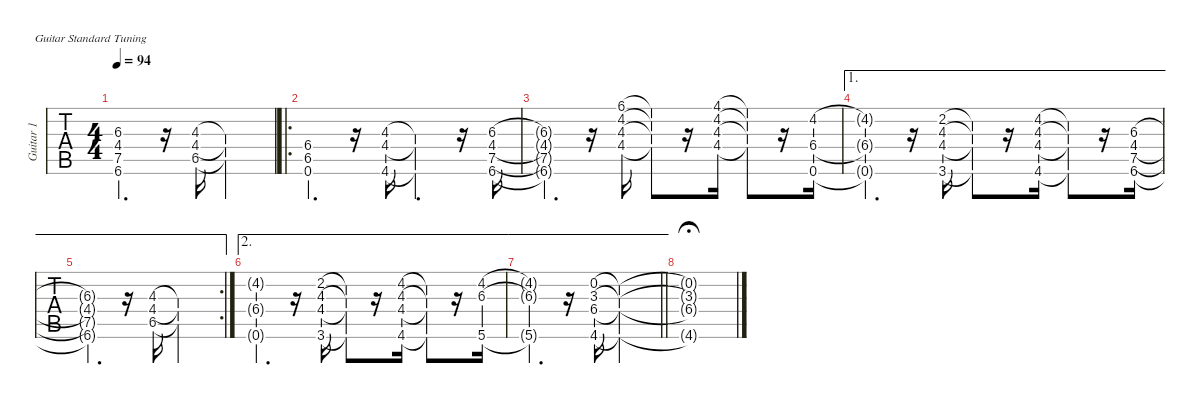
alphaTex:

\hideDynamics
\bracketExtendMode nobrackets
\multiTrackTrackNamePolicy allsystems
\firstSystemTrackNameMode fullname
\otherSystemsTrackNameMode fullname
\otherSystemsTrackNameOrientation horizontal
\track ("Guitar 1" "Guitar 1") {instrument electricguitarjazz}
\staff {tabs}
\tuning (E4 B3 G3 D3 A2 E2)
\ts (4 4)
\scale
0.964904
\tempo 94
\accidentals auto
\clef g2
\ottava regular
\simile none
\ks c
(6.3{t acc #} 6.6{t acc #} 7.5{t} 4.4{t acc #}).4{d dy mf} r.16 (4.3 6.5{acc #} 4.4{acc #}).16 (4.3{t} 6.5{t acc #} 4.4{t acc #}).2 |
\ro
(6.4{acc #} 0.6 6.5{acc #}).4{d} r.16 (4.3 4.6{acc #} 4.4{acc #}).16 (4.3{t} 4.6{t acc #} 4.4{t acc #}).4{d} r.16 (6.3{acc #} 6.6{acc #} 7.5 4.4{acc #}).16 |
(6.3{t acc #} 6.6{t acc #} 7.5{t} 4.4{t acc #}).4{d} r.16 (6.1{acc #} 4.3 4.2{acc #} 4.4{acc #}).16 (6.1{t acc #} 4.3{t} 4.2{t acc #} 4.4{t acc #}).8 r.16 (4.1{acc #} 4.3 4.2{acc #} 4.4{acc #}).16 (4.1{t acc #} 4.3{t} 4.2{t acc #} 4.4{t acc #}).8 r.16 (4.2{acc #} 0.6 6.4{acc #}).16 |
\ae 1
\scale
1.02487 (4.2{t acc #} 0.6{t} 6.4{t acc #}).4{d} r.16 (2.2{acc #} 3.6 4.3 4.4{acc #}).16 (2.2{t acc #} 3.6{t} 4.3{t} 4.4{t acc #}).8 r.16 (4.2{acc #} 4.6{acc #} 4.3 4.4{acc #}).16 (4.2{t acc #} 4.6{t acc #} 4.3{t} 4.4{t acc #}).8 r.16 (6.3{acc #} 6.6{acc #} 7.5 4.4{acc #}).16 |
\ae 1
\rc 2
\scale
0.975135 (6.3{t acc #} 6.6{t acc #} 7.5{t} 4.4{t acc #}).4{d} r.16 (4.3 6.5{acc #} 4.4{acc #}).16 (4.3{t} 6.5{t acc #} 4.4{t acc #}).2 |
\ae 2
\scale
1.53117 (4.2{g acc #} 0.6{g} 6.4{g acc #}).4{d} r.16 (2.2{acc #} 3.6 4.4{acc #} 4.3).16 (2.2{t acc #} 3.6{t} 4.4{t acc #} 4.3{t}).8 r.16 (4.2{acc #} 4.6{acc #} 4.3 4.4{acc #}).16 (4.2{t acc #} 4.6{t acc #} 4.3{t} 4.4{t acc #}).8 r.16 (4.2{acc #} 5.6 6.3{acc #}).16 |
\ae 2
\scale
1.10209
\barLineRight lightlight
(4.2{t acc #} 5.6{t} 6.3{t acc #}).4{d} r.16 (4.6{acc #} 6.4{acc #} 3.3{acc #} 0.2).16 (4.6{t acc #} 6.4{t acc #} 3.3{t acc #} 0.2{t}).2 |
\scale
0.366746 (4.6{t acc #} 6.4{t acc #} 3.3{t acc #} 0.2{t}).1{fermata (medium 1)}
